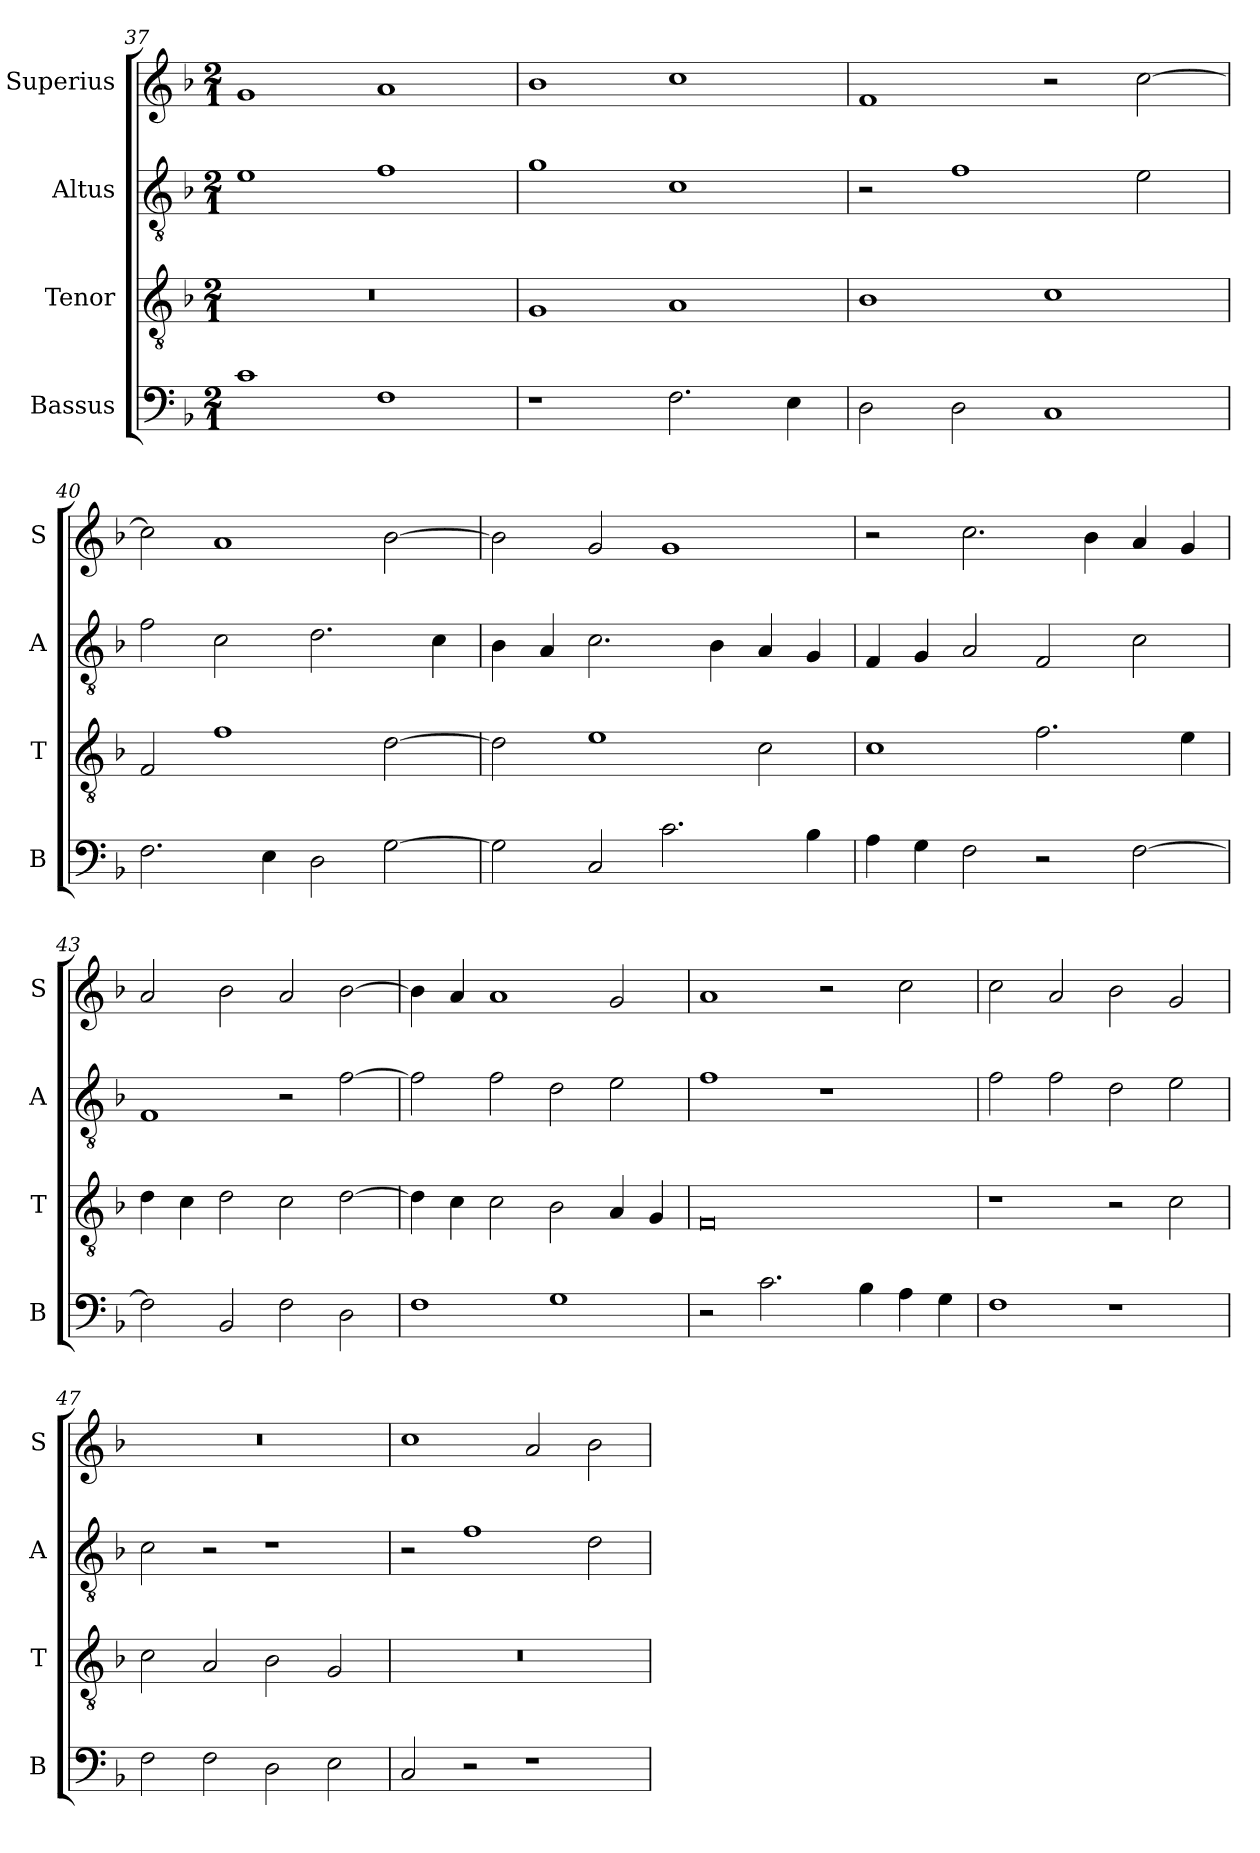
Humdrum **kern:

**kern	**kern	**kern	**kern
*part4	*part3	*part2	*part1
*staff4	*staff3	*staff2	*staff1
*I"Bassus	*I"Tenor	*I"Altus	*I"Superius
*I'B	*I'T	*I'A	*I'S
*clefF4	*clefGv2	*clefGv2	*clefG2
*k[b-]	*k[b-]	*k[b-]	*k[b-]
*M2/1	*M2/1	*M2/1	*M2/1
=37	=37	=37	=37
1c	0r	1e	1g
1F	.	1f	1a
=38	=38	=38	=38
1r	1G	1g	1b-
2.F\	1A	1c	1cc
4E\	.	.	.
=39	=39	=39	=39
2D\	1B-	2r	1f
2D\	.	1f	.
1C	1c	.	2r
.	.	2e\	[2cc\
=40	=40	=40	=40
2.F\	2F/	2f\	2cc\]
.	1f	2c\	1a
4E\	.	.	.
2D\	.	2.d\	.
[2G\	[2d\	.	[2b-\
.	.	4c\	.
=41	=41	=41	=41
2G\]	2d\]	4B-\	2b-\]
.	.	4A/	.
2C/	1e	2.c\	2g/
2.c\	.	.	1g
.	.	4B-\	.
.	2c\	4A/	.
4B-\	.	4G/	.
=42	=42	=42	=42
4A\	1c	4F/	2r
4G\	.	4G/	.
2F\	.	2A/	2.cc\
2r	2.f\	2F/	.
.	.	.	4b-\
[2F\	.	2c\	4a/
.	4e\	.	4g/
=43	=43	=43	=43
2F\]	4d\	1F	2a/
.	4c\	.	.
2BB-/	2d\	.	2b-\
2F\	2c\	2r	2a/
2D\	[2d\	[2f\	[2b-\
=44	=44	=44	=44
1F	4d\]	2f\]	4b-\]
.	4c\	.	4a/
.	2c\	2f\	1a
1G	2B-\	2d\	.
.	4A/	2e\	2g/
.	4G/	.	.
=45	=45	=45	=45
2r	0F	1f	1a
2.c\	.	.	.
.	.	1r	2r
4B-\	.	.	.
4A\	.	.	2cc\
4G\	.	.	.
=46	=46	=46	=46
1F	1r	2f\	2cc\
.	.	2f\	2a/
1r	2r	2d\	2b-\
.	2c\	2e\	2g/
=47	=47	=47	=47
2F\	2c\	2c\	0r
2F\	2A/	2r	.
2D\	2B-\	1r	.
2E\	2G/	.	.
=48	=48	=48	=48
2C/	0r	2r	1cc
2r	.	1f	.
1r	.	.	2a/
.	.	2d\	2b-\
=	=	=	=
*-	*-	*-	*-
